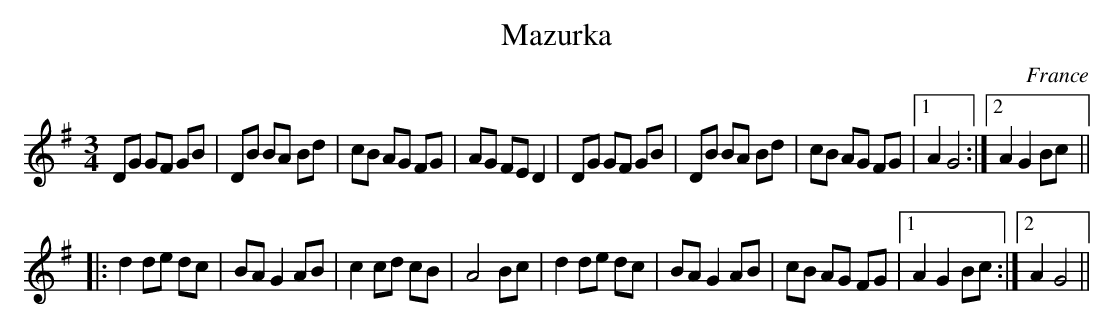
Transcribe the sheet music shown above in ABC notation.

X:1
T:Mazurka
L:1/8
M:3/4
O:France
K:G
DG GF GB|DB BA Bd|cB AG FG|AG FED2|DG GF GB|DB BA Bd|cB AG FG|1A2G4:|2A2G2Bc||:
d2de dc|BA G2 AB|c2 cd cB|A4Bc|d2de dc|BA G2 AB|cB AG FG|1A2G2Bc:|2A2G4||
